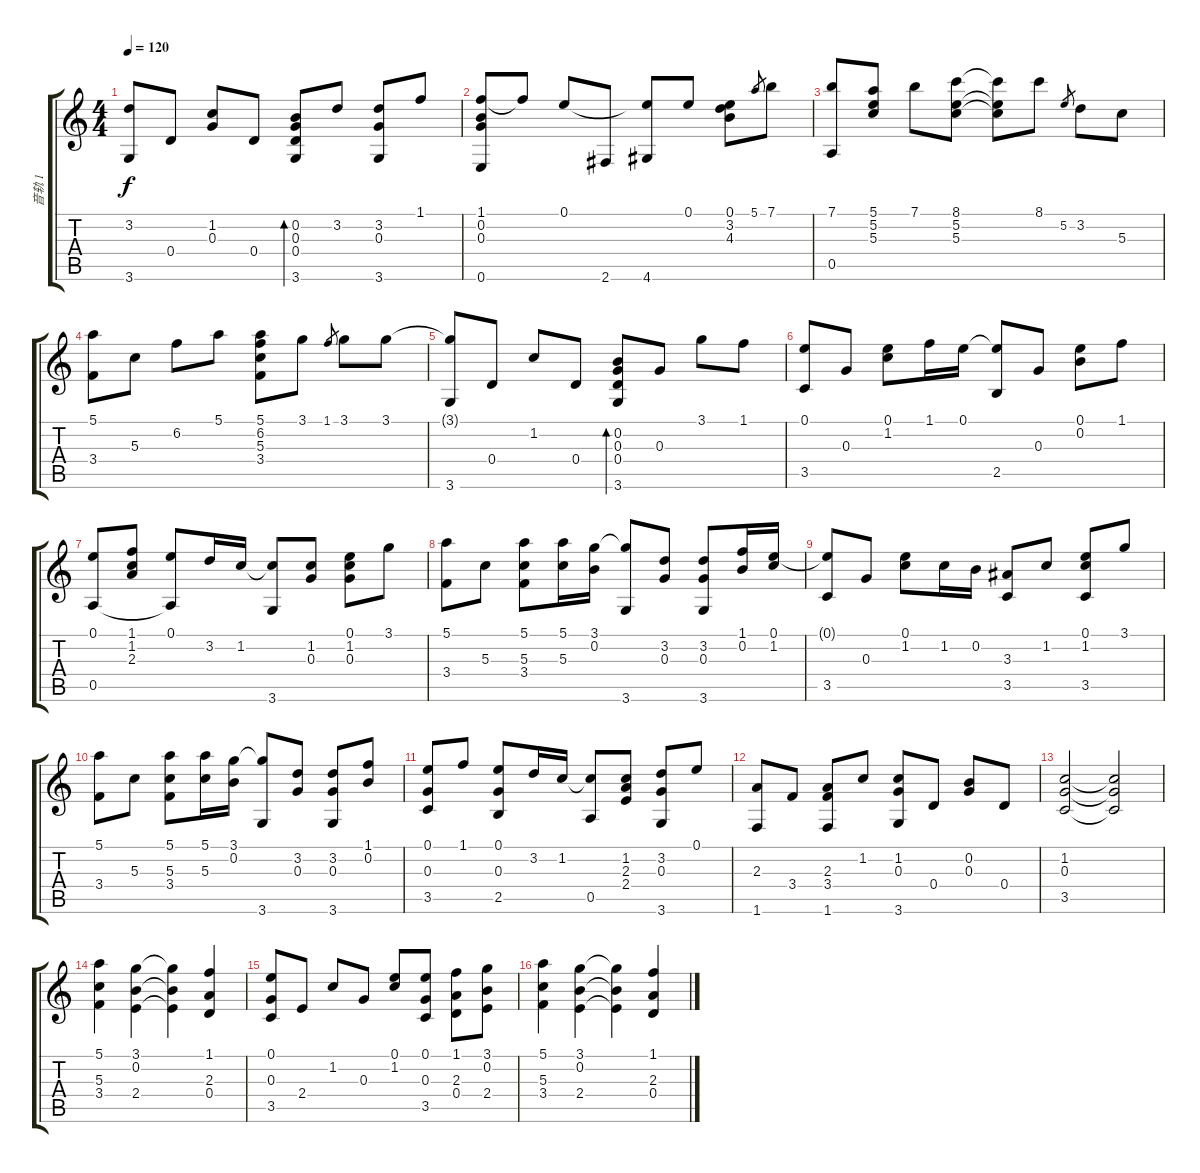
\track ("音轨 1" "音轨 1") {instrument acousticguitarnylon}
\staff {score tabs}
\tuning (E4 B3 G3 D3 A2 E2) {hide}
\ts (4 4)
\tempo 120
\clef g2
\ks c
(3.2{t} 3.6).8{dy f} 0.4.8 (1.2 0.3).8 0.4.8 (0.2 0.3 0.4 3.6).8{bd 480} 3.2.8 (3.2 0.3 3.6).8 1.1.8 |
(1.1 0.2 0.3 0.6).8 1.1{t}.8 0.1.8 2.6.8 (0.1{t} 4.6).8 0.1.8 (0.1 3.2 4.3).8 5.1.8{gr} 7.1.8 |
(7.1 0.5).8 (5.1 5.2 5.3).8 7.1.8 (8.1 5.2 5.3).8 (8.1{t} 5.2{t} 5.3{t}).8 8.1.8 5.2.8{gr} 3.2.8 5.3.8 |
(5.1 3.4).8 5.3.8 6.2.8 5.1.8 (5.1 6.2 5.3 3.4).8 3.1.8 1.1.8{gr} 3.1.8 3.1.8 |
(3.1{t} 3.6).8 0.4.8 1.2.8 0.4.8 (0.2 0.3 0.4 3.6).8{bd 480} 0.3.8 3.1.8 1.1.8 |
(0.1 3.5).8 0.3.8 (0.1 1.2).8 1.1.16 0.1.16 (0.1{t} 2.5).8 0.3.8 (0.1 0.2).8 1.1.8 |
(0.1 0.5).8 (1.1 1.2 2.3).8 (0.1 0.5{t}).8 3.2.16 1.2.16 (1.2{t} 3.6).8 (1.2 0.3).8 (0.1 1.2 0.3).8 3.1.8 |
(5.1 3.4).8 5.3.8 (5.1 5.3 3.4).8 (5.1 5.3).16 (3.1 0.2).16 (3.1{t} 3.6).8 (3.2 0.3).8 (3.2 0.3 3.6).8 (1.1 0.2).16 (0.1 1.2).16 |
(0.1{t} 3.5).8 0.3.8 (0.1 1.2).8 1.2.16 0.2.16 (3.3 3.5).8 1.2.8 (0.1 1.2 3.5).8 3.1.8 |
(5.1 3.4).8 5.3.8 (5.1 5.3 3.4).8 (5.1 5.3).16 (3.1 0.2).16 (3.1{t} 3.6).8 (3.2 0.3).8 (3.2 0.3 3.6).8 (1.1 0.2).8 |
(0.1 0.3 3.5).8 1.1.8 (0.1 0.3 2.5).8 3.2.16 1.2.16 (1.2{t} 0.5).8 (1.2 2.3 2.4).8 (3.2 0.3 3.6).8 0.1.8 |
(2.3 1.6).8 3.4.8 (2.3 3.4 1.6).8 1.2.8 (1.2 0.3 3.6).8 0.4.8 (0.2 0.3).8 0.4.8 |
(1.2 0.3 3.5).2 (1.2{t} 0.3{t} 3.5{t}).2 |
(5.1 5.3 3.4).4 (3.1 0.2 2.4).4 (3.1{t} 0.2{t} 2.4{t}).4 (1.1 2.3 0.4).4 |
(0.1 0.3 3.5).8 2.4.8 1.2.8 0.3.8 (0.1 1.2).8 (0.1 0.3 3.5).8 (1.1 2.3 0.4).8 (3.1 0.2 2.4).8 |
(5.1 5.3 3.4).4 (3.1 0.2 2.4).4 (3.1{t} 0.2{t} 2.4{t}).4 (1.1 2.3 0.4).4
